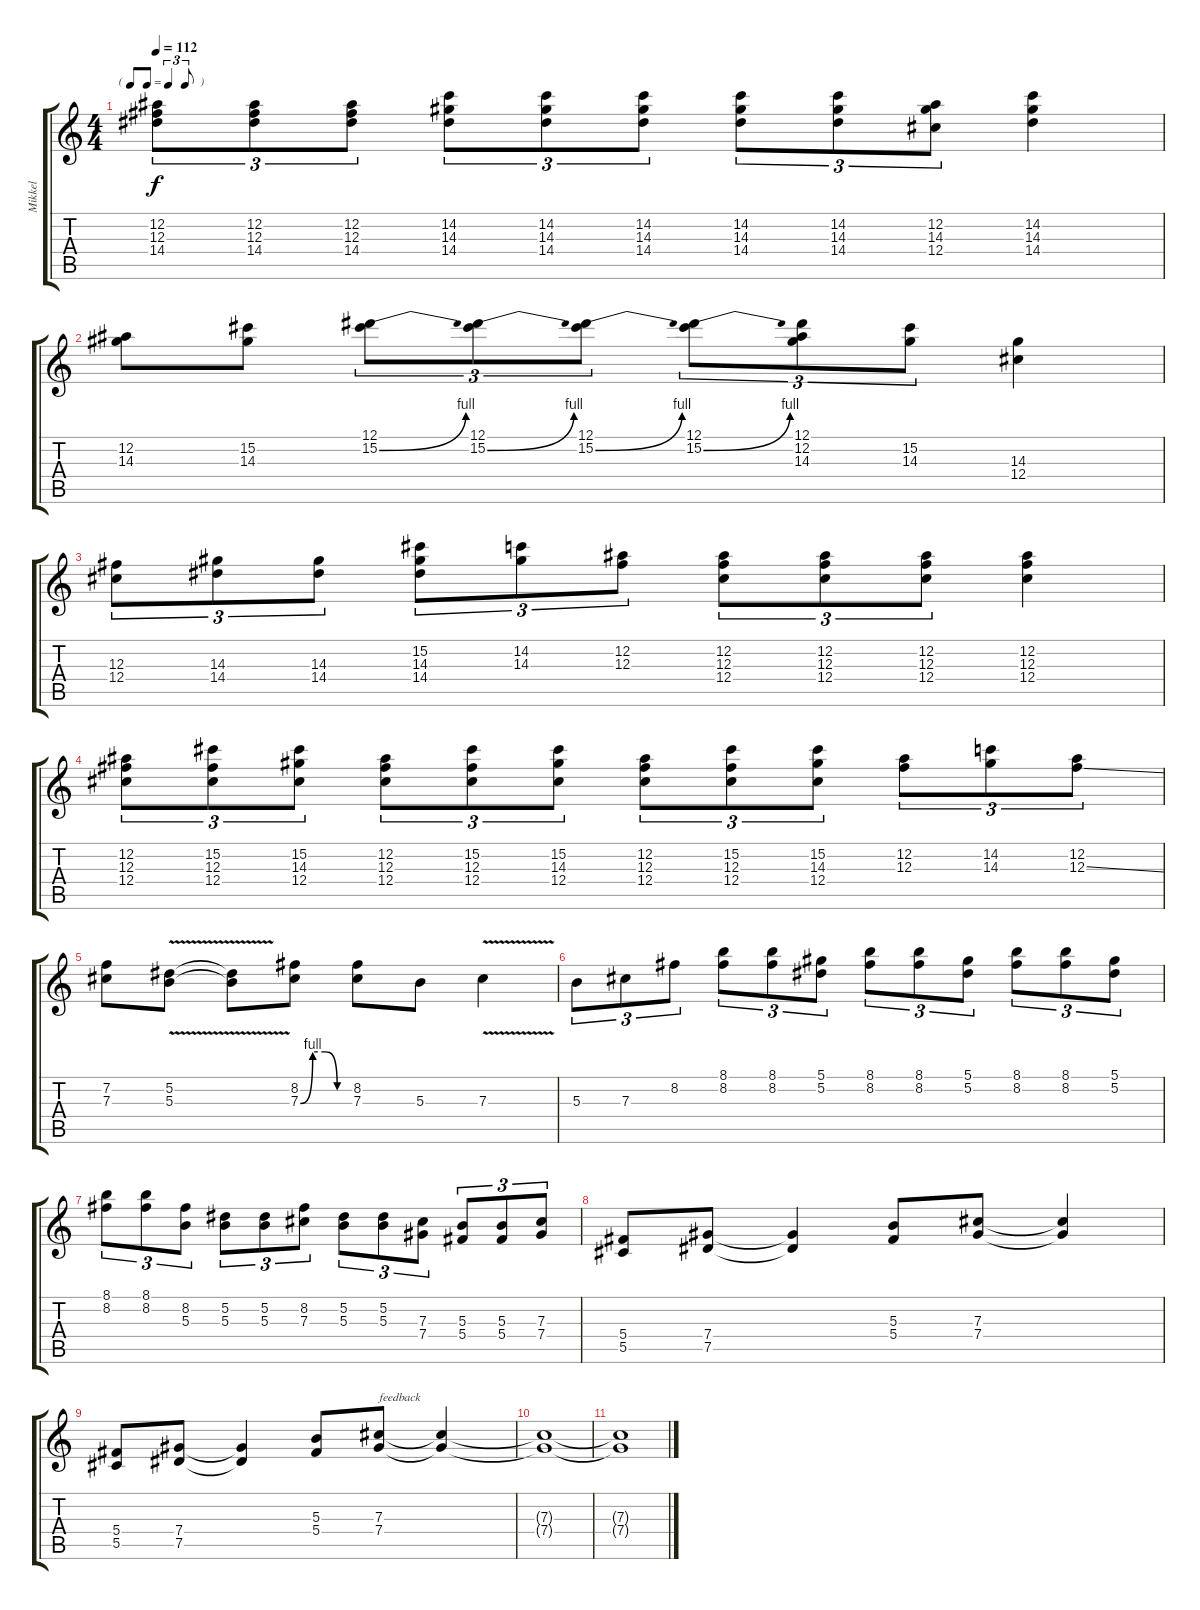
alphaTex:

\track ("Mikkel" "Mikkel") {instrument overdrivenguitar}
\staff {score tabs}
\tuning (Eb4 Bb3 Gb3 Db3 Ab2 Eb2) {hide}
\ts (4 4)
\tf triplet8th
\tempo 112
\clef g2
\ks c
(12.2 12.3 14.4).8{tu (3 2) dy f} (12.2 12.3 14.4).8{tu (3 2)} (12.2 12.3 14.4).8{tu (3 2)} (14.2 14.3 14.4).8{tu (3 2)} (14.2 14.3 14.4).8{tu (3 2)} (14.2 14.3 14.4).8{tu (3 2)} (14.2 14.3 14.4).8{tu (3 2)} (14.2 14.3 14.4).8{tu (3 2)} (12.2 14.3 12.4).8{tu (3 2)} (14.2 14.3 14.4).4 |
(12.2 14.3).8 (15.2 14.3).8 (12.1 15.2{be (bend 0 0 60 4)}).8{tu (3 2)} (12.1 15.2{be (bend 0 0 60 4)}).8{tu (3 2)} (12.1 15.2{be (bend 0 0 60 4)}).8{tu (3 2)} (12.1 15.2{be (bend 0 0 60 4)}).8{tu (3 2)} (12.1 12.2 14.3).8{tu (3 2)} (15.2 14.3).8{tu (3 2)} (14.3 12.4).4 |
(12.3 12.4).8{tu (3 2)} (14.3 14.4).8{tu (3 2)} (14.3 14.4).8{tu (3 2)} (15.2 14.3 14.4).8{tu (3 2)} (14.2 14.3).8{tu (3 2)} (12.2 12.3).8{tu (3 2)} (12.2 12.3 12.4).8{tu (3 2)} (12.2 12.3 12.4).8{tu (3 2)} (12.2 12.3 12.4).8{tu (3 2)} (12.2 12.3 12.4).4 |
(12.2 12.3 12.4).8{tu (3 2)} (15.2 12.3 12.4).8{tu (3 2)} (15.2 14.3 12.4).8{tu (3 2)} (12.2 12.3 12.4).8{tu (3 2)} (15.2 12.3 12.4).8{tu (3 2)} (15.2 14.3 12.4).8{tu (3 2)} (12.2 12.3 12.4).8{tu (3 2)} (15.2 12.3 12.4).8{tu (3 2)} (15.2 14.3 12.4).8{tu (3 2)} (12.2 12.3).8{tu (3 2)} (14.2 14.3).8{tu (3 2)} (12.2 12.3{ss}).8{tu (3 2)} |
(7.2 7.3).8 (5.2 5.3{v}).8 (5.2{t} 5.3{t}).8 (8.2 7.3{be (custom 0 0 15 4 30 4 45 0 60 0)}).8 (8.2 7.3).8 5.3.8 7.3{v}.4 |
5.3.8{tu (3 2)} 7.3.8{tu (3 2)} 8.2.8{tu (3 2)} (8.1 8.2).8{tu (3 2)} (8.1 8.2).8{tu (3 2)} (5.1 5.2).8{tu (3 2)} (8.1 8.2).8{tu (3 2)} (8.1 8.2).8{tu (3 2)} (5.1 5.2).8{tu (3 2)} (8.1 8.2).8{tu (3 2)} (8.1 8.2).8{tu (3 2)} (5.1 5.2).8{tu (3 2)} |
(8.1 8.2).8{tu (3 2)} (8.1 8.2).8{tu (3 2)} (8.2 5.3).8{tu (3 2)} (5.2 5.3).8{tu (3 2)} (5.2 5.3).8{tu (3 2)} (8.2 7.3).8{tu (3 2)} (5.2 5.3).8{tu (3 2)} (5.2 5.3).8{tu (3 2)} (7.3 7.4).8{tu (3 2)} (5.3 5.4).8{tu (3 2)} (5.3 5.4).8{tu (3 2)} (7.3 7.4).8{tu (3 2)} |
(5.4 5.5).8{volume 0} (7.4 7.5).8 (7.4{t} 7.5{t}).4 (5.3 5.4).8 (7.3 7.4).8 (7.3{t} 7.4{t}).4 |
(5.4 5.5).8 (7.4 7.5).8 (7.4{t} 7.5{t}).4 (5.3 5.4).8 (7.3 7.4).8{txt "feedback"} (7.3{t} 7.4{t}).4 |
(7.3{t} 7.4{t}).1 |
(7.3{t} 7.4{t}).1
